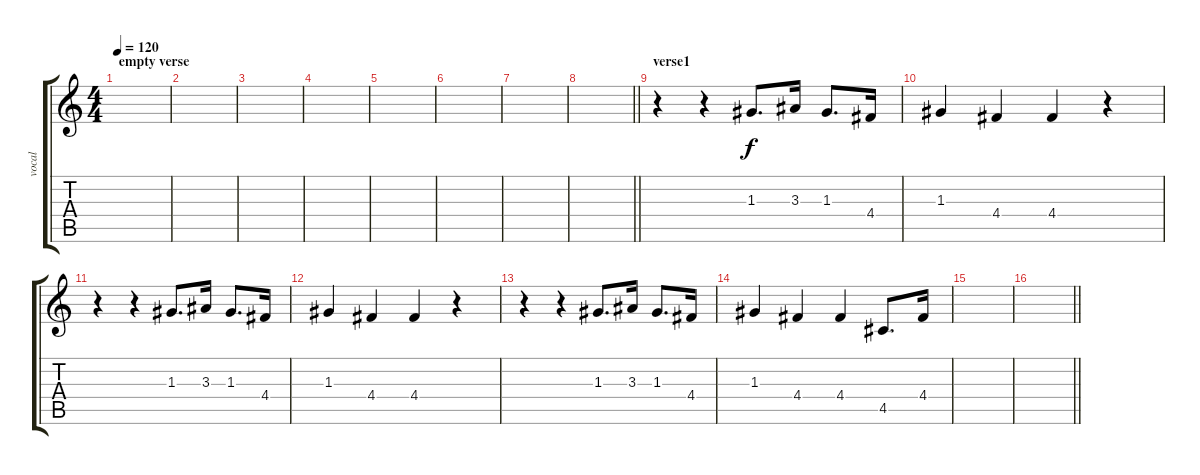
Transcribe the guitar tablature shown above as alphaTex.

\track ("vocal" "vocal") {instrument electricguitarmuted}
\staff {score tabs}
\tuning (E4 B3 G3 D3 A2 E2) {hide}
\ts (4 4)
\section ("" "empty verse")
\tempo 120
\clef g2
\ks c
|
|
|
|
|
|
|
\barLineRight lightlight
|
\section ("" "verse1")
r.4 r.4 1.3.8{d} 3.3.16 1.3.8{d} 4.4.16 |
1.3.4 4.4.4 4.4.4 r.4 |
r.4 r.4 1.3.8{d} 3.3.16 1.3.8{d} 4.4.16 |
1.3.4 4.4.4 4.4.4 r.4 |
r.4 r.4 1.3.8{d} 3.3.16 1.3.8{d} 4.4.16 |
1.3.4 4.4.4 4.4.4 4.5.8{d} 4.4.16 |
|
\barLineRight lightlight
